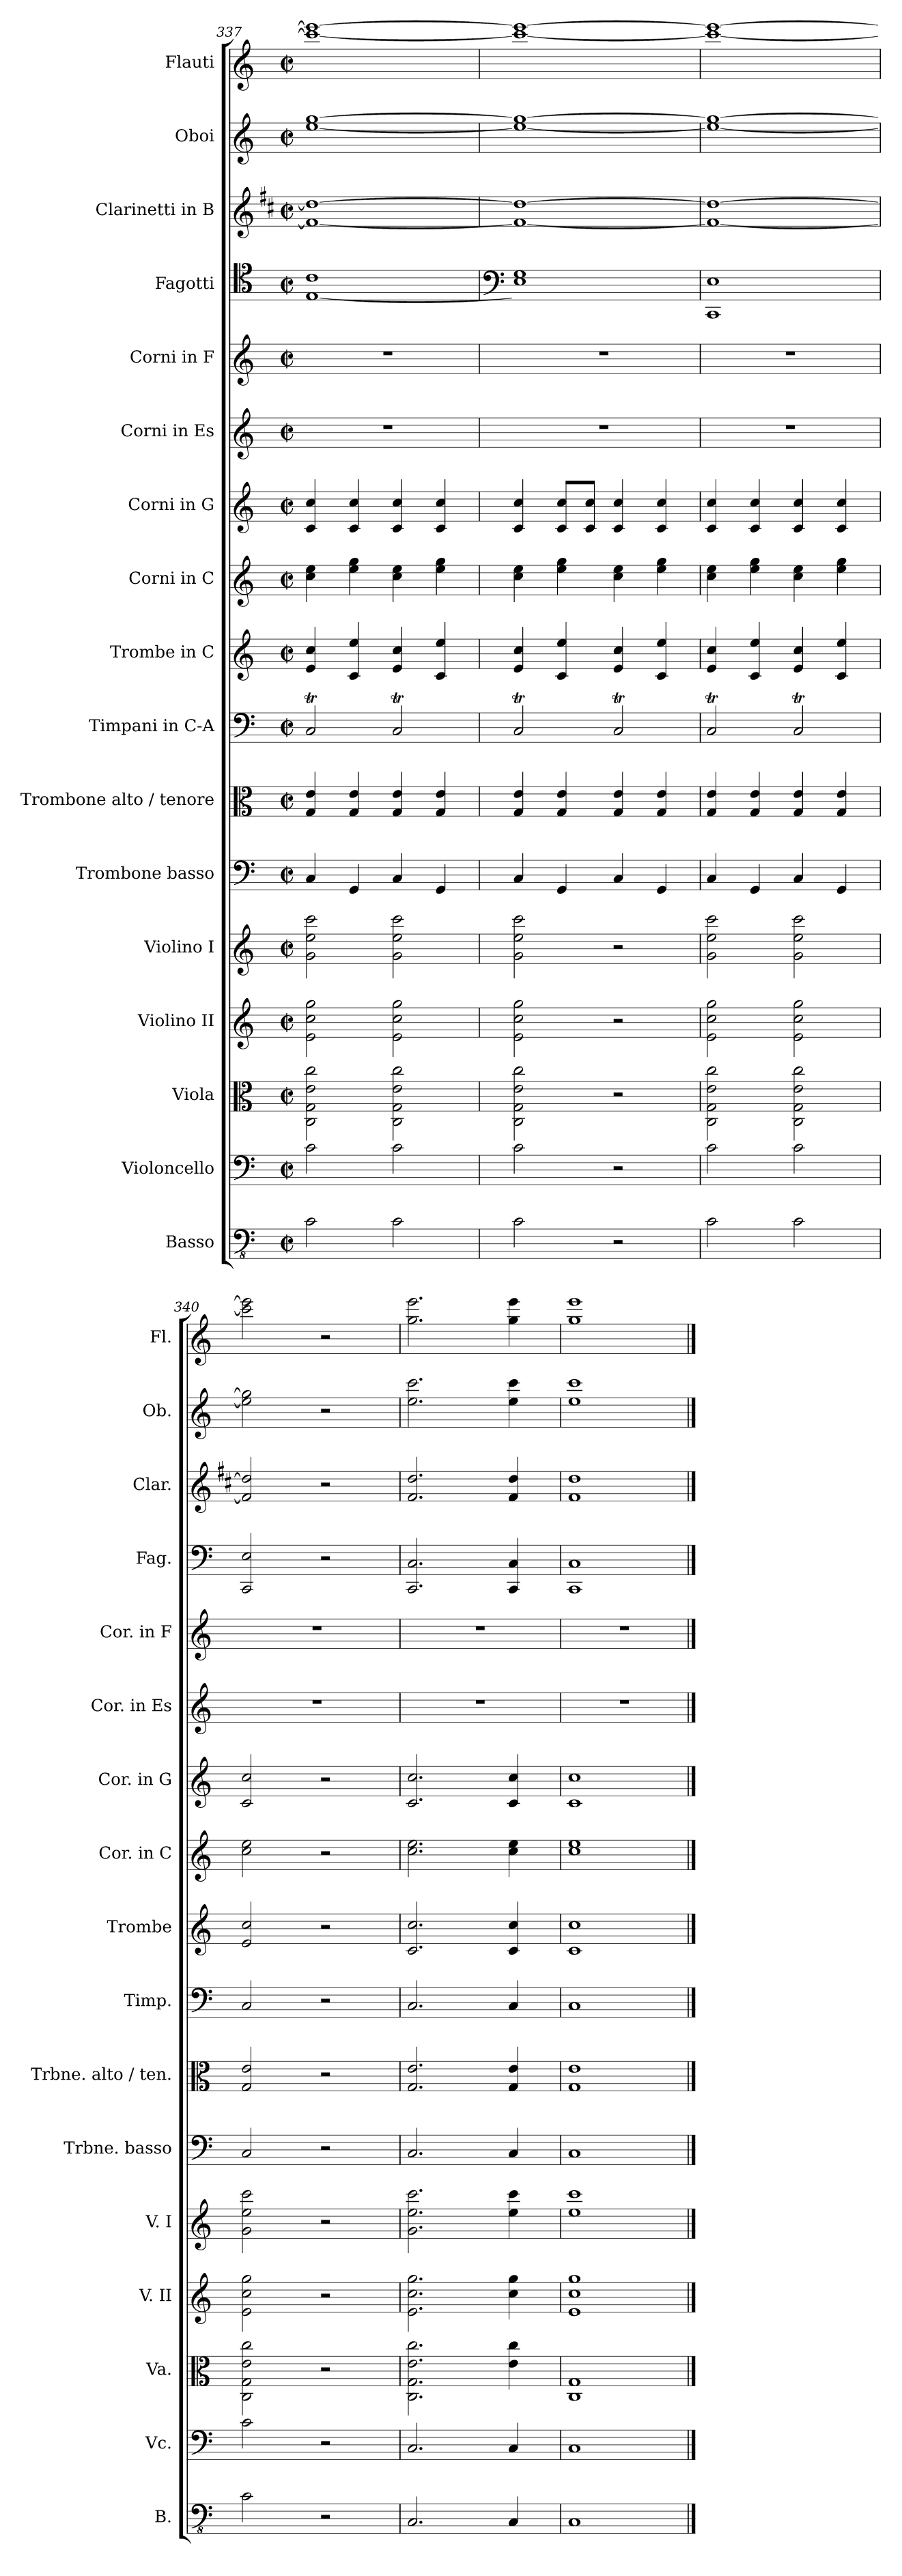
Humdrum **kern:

**kern	**kern	**kern	**kern	**kern	**kern	**kern	**kern	**kern	**kern	**kern	**kern	**kern	**kern	**kern	**kern	**kern
*part17	*part16	*part15	*part14	*part13	*part12	*part11	*part10	*part9	*part8	*part7	*part6	*part5	*part4	*part3	*part2	*part1
*staff17	*staff16	*staff15	*staff14	*staff13	*staff12	*staff11	*staff10	*staff9	*staff8	*staff7	*staff6	*staff5	*staff4	*staff3	*staff2	*staff1
*I"Basso	*I"Violoncello	*I"Viola	*I"Violino II	*I"Violino I	*I"Trombone basso	*I"Trombone alto / tenore	*I"Timpani in C-A	*I"Trombe in C	*I"Corni in C	*I"Corni in G	*I"Corni in Es	*I"Corni in F	*I"Fagotti	*I"Clarinetti in B	*I"Oboi	*I"Flauti
*I'B.	*I'Vc.	*I'Va.	*I'V. II	*I'V. I	*I'Trbne. basso	*I'Trbne. alto / ten.	*I'Timp.	*I'Trombe	*I'Cor. in C	*I'Cor. in G	*I'Cor. in Es	*I'Cor. in F	*I'Fag.	*I'Clar.	*I'Ob.	*I'Fl.
*clefFv4	*clefF4	*clefC3	*clefG2	*clefG2	*clefF4	*clefC3	*clefF4	*clefG2	*clefG2	*clefG2	*clefG2	*clefG2	*clefC4	*clefG2	*clefG2	*clefG2
*	*	*	*	*	*	*	*	*	*ITrd7c12	*ITrd3c5	*ITrd5c9	*ITrd4c7	*	*ITrd1c2	*	*
*k[]	*k[]	*k[]	*k[]	*k[]	*k[]	*k[]	*k[]	*k[]	*k[]	*k[f#]	*k[b-e-a-]	*k[b-]	*k[]	*k[]	*k[]	*k[]
*M2/2	*M2/2	*M2/2	*M2/2	*M2/2	*M2/2	*M2/2	*M2/2	*M2/2	*M2/2	*M2/2	*M2/2	*M2/2	*M2/2	*M2/2	*M2/2	*M2/2
*met(c|)	*met(c|)	*met(c|)	*met(c|)	*met(c|)	*met(c|)	*met(c|)	*met(c|)	*met(c|)	*met(c|)	*met(c|)	*met(c|)	*met(c|)	*met(c|)	*met(c|)	*met(c|)	*met(c|)
=337	=337	=337	=337	=337	=337	=337	=337	=337	=337	=337	=337	=337	=337	=337	=337	=337
2C\	2c\	2C\ 2G\ 2e\ 2cc\	2e\ 2cc\ 2gg\	2g\ 2ee\ 2ccc\	4C/	4G/ 4e/	2CT/	4e/ 4cc/	4c\ 4e\	4G/ 4g/	1r	1r	[1E 1c	1e_ 1cc_	[1ee [1gg	1ccc_ 1eee_
.	.	.	.	.	4GG/	4G/ 4e/	.	4c/ 4ee/	4e\ 4g\	4G/ 4g/	.	.	.	.	.	.
2C\	2c\	2C\ 2G\ 2e\ 2cc\	2e\ 2cc\ 2gg\	2g\ 2ee\ 2ccc\	4C/	4G/ 4e/	2CT/	4e/ 4cc/	4c\ 4e\	4G/ 4g/	.	.	.	.	.	.
.	.	.	.	.	4GG/	4G/ 4e/	.	4c/ 4ee/	4e\ 4g\	4G/ 4g/	.	.	.	.	.	.
=338	=338	=338	=338	=338	=338	=338	=338	=338	=338	=338	=338	=338	=338	=338	=338	=338
*	*	*	*	*	*	*	*	*	*	*	*	*	*clefF4	*	*	*
2C\	2c\	2C\ 2G\ 2e\ 2cc\	2e\ 2cc\ 2gg\	2g\ 2ee\ 2ccc\	4C/	4G/ 4e/	2CT/	4e/ 4cc/	4c\ 4e\	4G/ 4g/	1r	1r	1E] 1G	1e_ 1cc_	1ee_ 1gg_	1ccc_ 1eee_
.	.	.	.	.	4GG/	4G/ 4e/	.	4c/ 4ee/	4e\ 4g\	8G/ 8g/L	.	.	.	.	.	.
.	.	.	.	.	.	.	.	.	.	8G/ 8g/J	.	.	.	.	.	.
2r	2r	2r	2r	2r	4C/	4G/ 4e/	2CT/	4e/ 4cc/	4c\ 4e\	4G/ 4g/	.	.	.	.	.	.
.	.	.	.	.	4GG/	4G/ 4e/	.	4c/ 4ee/	4e\ 4g\	4G/ 4g/	.	.	.	.	.	.
=339	=339	=339	=339	=339	=339	=339	=339	=339	=339	=339	=339	=339	=339	=339	=339	=339
2C\	2c\	2C\ 2G\ 2e\ 2cc\	2e\ 2cc\ 2gg\	2g\ 2ee\ 2ccc\	4C/	4G/ 4e/	2CT/	4e/ 4cc/	4c\ 4e\	4G/ 4g/	1r	1r	1CC 1E	1e_ 1cc_	1ee_ 1gg_	1ccc_ 1eee_
.	.	.	.	.	4GG/	4G/ 4e/	.	4c/ 4ee/	4e\ 4g\	4G/ 4g/	.	.	.	.	.	.
2C\	2c\	2C\ 2G\ 2e\ 2cc\	2e\ 2cc\ 2gg\	2g\ 2ee\ 2ccc\	4C/	4G/ 4e/	2CT/	4e/ 4cc/	4c\ 4e\	4G/ 4g/	.	.	.	.	.	.
.	.	.	.	.	4GG/	4G/ 4e/	.	4c/ 4ee/	4e\ 4g\	4G/ 4g/	.	.	.	.	.	.
=340	=340	=340	=340	=340	=340	=340	=340	=340	=340	=340	=340	=340	=340	=340	=340	=340
2C\	2c\	2C\ 2G\ 2e\ 2cc\	2e\ 2cc\ 2gg\	2g\ 2ee\ 2ccc\	2C/	2G/ 2e/	2C/	2e/ 2cc/	2c\ 2e\	2G/ 2g/	1r	1r	2CC/ 2E/	2e/] 2cc/]	2ee\] 2gg\]	2ccc\] 2eee\]
2r	2r	2r	2r	2r	2r	2r	2r	2r	2r	2r	.	.	2r	2r	2r	2r
=341	=341	=341	=341	=341	=341	=341	=341	=341	=341	=341	=341	=341	=341	=341	=341	=341
2.CC/	2.C/	2.C\ 2.G\ 2.e\ 2.cc\	2.e\ 2.cc\ 2.gg\	2.g\ 2.ee\ 2.ccc\	2.C/	2.G/ 2.e/	2.C/	2.c/ 2.cc/	2.c\ 2.e\	2.G/ 2.g/	1r	1r	2.CC/ 2.C/	2.e/ 2.cc/	2.ee\ 2.ccc\	2.gg\ 2.eee\
4CC/	4C/	4e\ 4cc\	4cc\ 4gg\	4ee\ 4ccc\	4C/	4G/ 4e/	4C/	4c/ 4cc/	4c\ 4e\	4G/ 4g/	.	.	4CC/ 4C/	4e/ 4cc/	4ee\ 4ccc\	4gg\ 4eee\
=342	=342	=342	=342	=342	=342	=342	=342	=342	=342	=342	=342	=342	=342	=342	=342	=342
1CC	1C	1C 1G	1e 1cc 1gg	1ee 1ccc	1C	1G 1e	1C	1c 1cc	1c 1e	1G 1g	1r	1r	1CC 1C	1e 1cc	1ee 1ccc	1gg 1eee
==	==	==	==	==	==	==	==	==	==	==	==	==	==	==	==	==
*-	*-	*-	*-	*-	*-	*-	*-	*-	*-	*-	*-	*-	*-	*-	*-	*-
